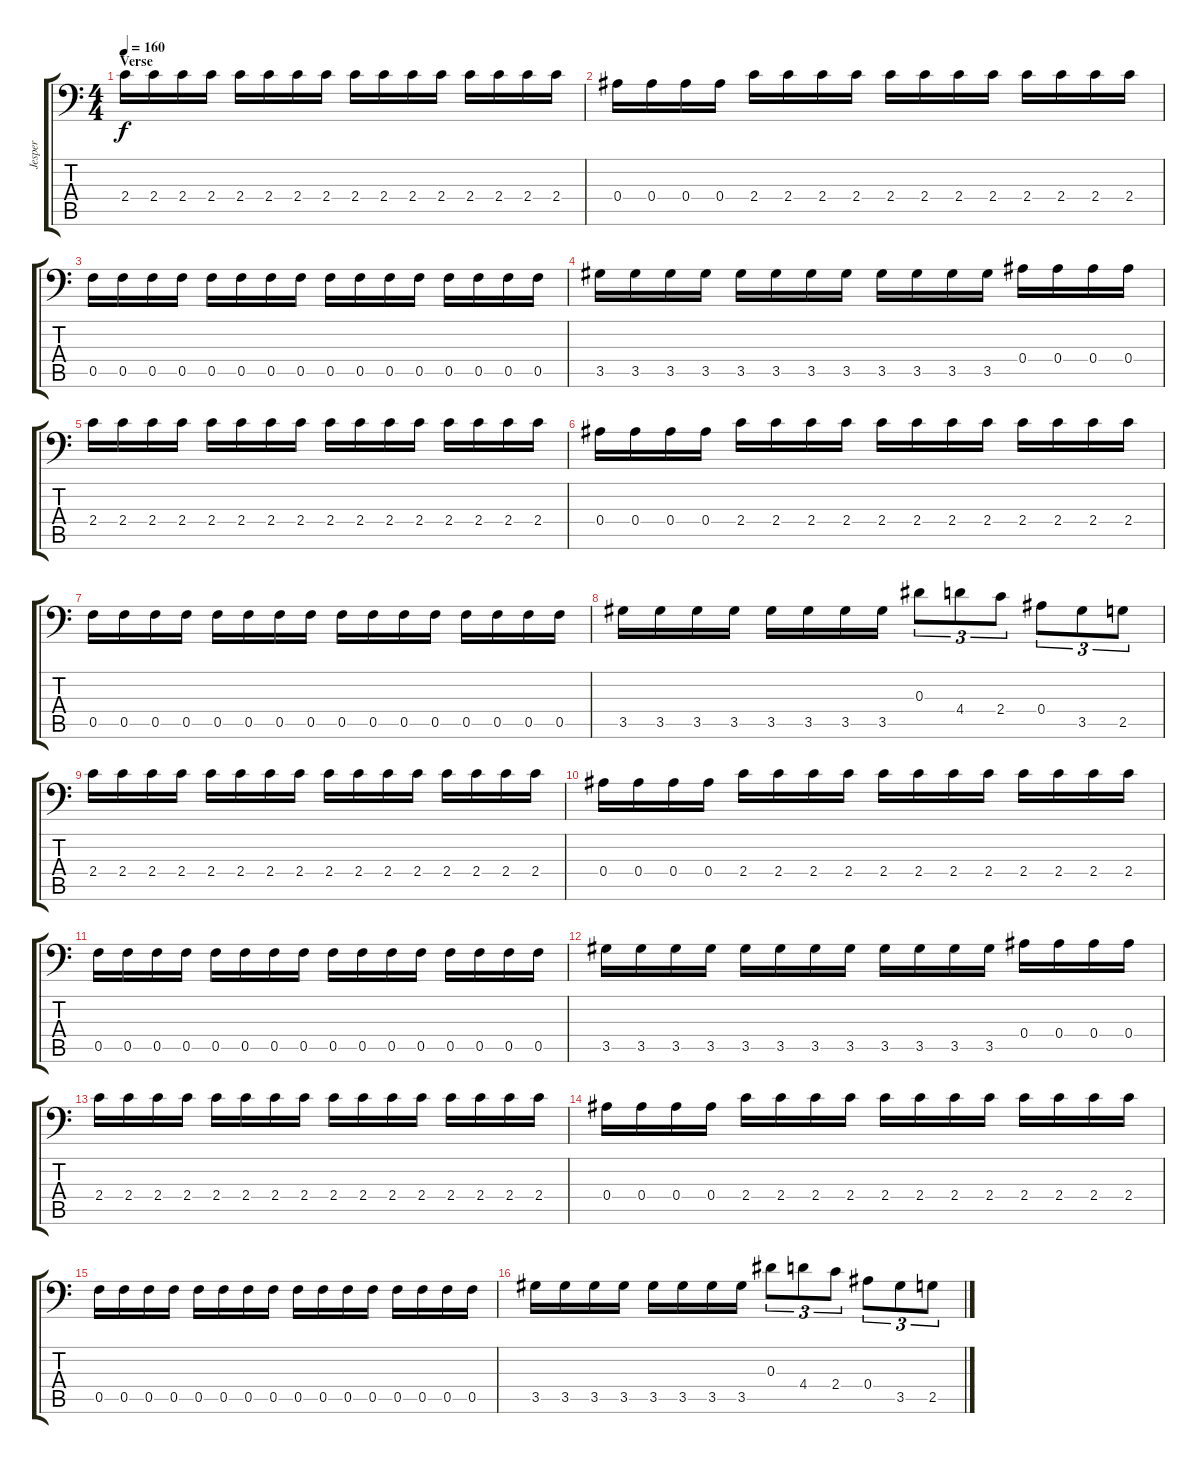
\track ("Jesper" "Jesper") {instrument distortionguitar}
\staff {score tabs}
\tuning (C4 G3 Eb3 Bb2 F2 Bb1) {hide}
\ts (4 4)
\section ("" "Verse")
\tempo 160
\clef f4
\ks c
2.4.16{dy f} 2.4.16 2.4.16 2.4.16 2.4.16 2.4.16 2.4.16 2.4.16 2.4.16 2.4.16 2.4.16 2.4.16 2.4.16 2.4.16 2.4.16 2.4.16 |
0.4.16 0.4.16 0.4.16 0.4.16 2.4.16 2.4.16 2.4.16 2.4.16 2.4.16 2.4.16 2.4.16 2.4.16 2.4.16 2.4.16 2.4.16 2.4.16 |
0.5.16 0.5.16 0.5.16 0.5.16 0.5.16 0.5.16 0.5.16 0.5.16 0.5.16 0.5.16 0.5.16 0.5.16 0.5.16 0.5.16 0.5.16 0.5.16 |
3.5.16 3.5.16 3.5.16 3.5.16 3.5.16 3.5.16 3.5.16 3.5.16 3.5.16 3.5.16 3.5.16 3.5.16 0.4.16 0.4.16 0.4.16 0.4.16 |
2.4.16 2.4.16 2.4.16 2.4.16 2.4.16 2.4.16 2.4.16 2.4.16 2.4.16 2.4.16 2.4.16 2.4.16 2.4.16 2.4.16 2.4.16 2.4.16 |
0.4.16 0.4.16 0.4.16 0.4.16 2.4.16 2.4.16 2.4.16 2.4.16 2.4.16 2.4.16 2.4.16 2.4.16 2.4.16 2.4.16 2.4.16 2.4.16 |
0.5.16 0.5.16 0.5.16 0.5.16 0.5.16 0.5.16 0.5.16 0.5.16 0.5.16 0.5.16 0.5.16 0.5.16 0.5.16 0.5.16 0.5.16 0.5.16 |
3.5.16 3.5.16 3.5.16 3.5.16 3.5.16 3.5.16 3.5.16 3.5.16 0.3.8{tu (3 2)} 4.4.8{tu (3 2)} 2.4.8{tu (3 2)} 0.4.8{tu (3 2)} 3.5.8{tu (3 2)} 2.5.8{tu (3 2)} |
2.4.16 2.4.16 2.4.16 2.4.16 2.4.16 2.4.16 2.4.16 2.4.16 2.4.16 2.4.16 2.4.16 2.4.16 2.4.16 2.4.16 2.4.16 2.4.16 |
0.4.16 0.4.16 0.4.16 0.4.16 2.4.16 2.4.16 2.4.16 2.4.16 2.4.16 2.4.16 2.4.16 2.4.16 2.4.16 2.4.16 2.4.16 2.4.16 |
0.5.16 0.5.16 0.5.16 0.5.16 0.5.16 0.5.16 0.5.16 0.5.16 0.5.16 0.5.16 0.5.16 0.5.16 0.5.16 0.5.16 0.5.16 0.5.16 |
3.5.16 3.5.16 3.5.16 3.5.16 3.5.16 3.5.16 3.5.16 3.5.16 3.5.16 3.5.16 3.5.16 3.5.16 0.4.16 0.4.16 0.4.16 0.4.16 |
2.4.16 2.4.16 2.4.16 2.4.16 2.4.16 2.4.16 2.4.16 2.4.16 2.4.16 2.4.16 2.4.16 2.4.16 2.4.16 2.4.16 2.4.16 2.4.16 |
0.4.16 0.4.16 0.4.16 0.4.16 2.4.16 2.4.16 2.4.16 2.4.16 2.4.16 2.4.16 2.4.16 2.4.16 2.4.16 2.4.16 2.4.16 2.4.16 |
0.5.16 0.5.16 0.5.16 0.5.16 0.5.16 0.5.16 0.5.16 0.5.16 0.5.16 0.5.16 0.5.16 0.5.16 0.5.16 0.5.16 0.5.16 0.5.16 |
3.5.16 3.5.16 3.5.16 3.5.16 3.5.16 3.5.16 3.5.16 3.5.16 0.3.8{tu (3 2)} 4.4.8{tu (3 2)} 2.4.8{tu (3 2)} 0.4.8{tu (3 2)} 3.5.8{tu (3 2)} 2.5.8{tu (3 2)}
